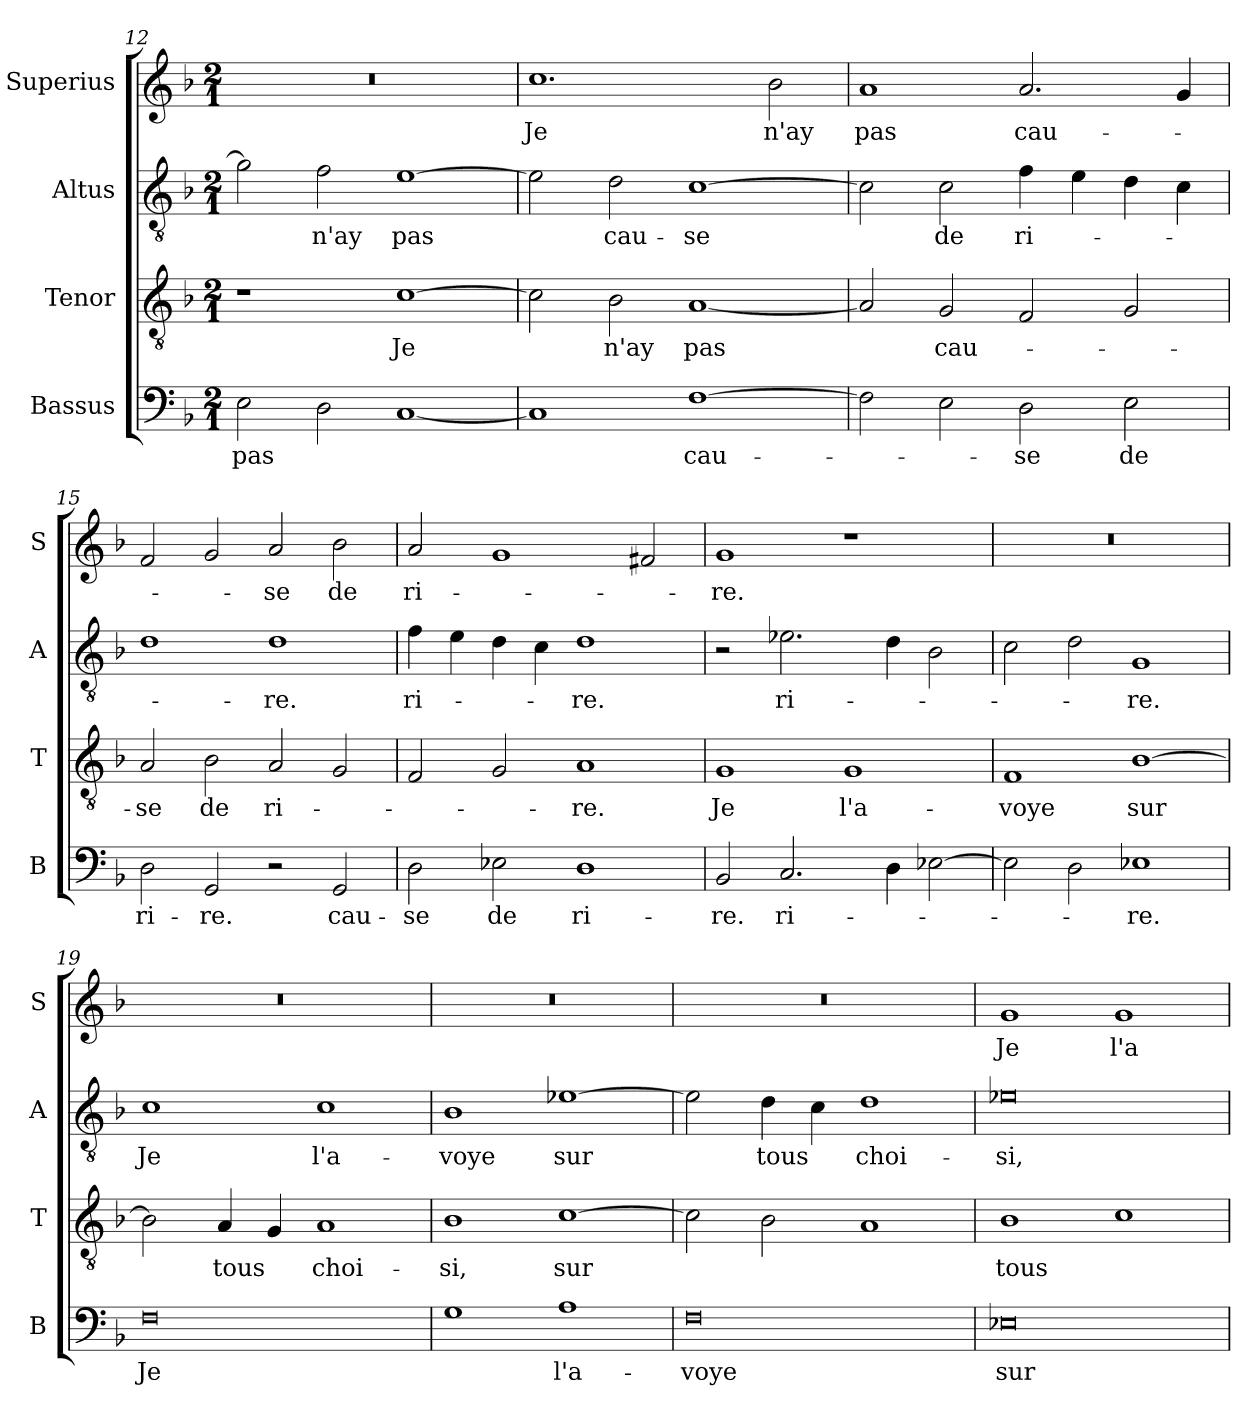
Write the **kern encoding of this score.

**kern	**text	**kern	**text	**kern	**text	**kern	**text
*part4	*part4	*part3	*part3	*part2	*part2	*part1	*part1
*staff4	*staff4	*staff3	*staff3	*staff2	*staff2	*staff1	*staff1
*I"Bassus	*	*I"Tenor	*	*I"Altus	*	*I"Superius	*
*I'B	*	*I'T	*	*I'A	*	*I'S	*
*clefF4	*	*clefGv2	*	*clefGv2	*	*clefG2	*
*k[b-]	*	*k[b-]	*	*k[b-]	*	*k[b-]	*
*M2/1	*	*M2/1	*	*M2/1	*	*M2/1	*
=12	=12	=12	=12	=12	=12	=12	=12
2E\	pas	1r	.	2g\]	.	0r	.
2D\	.	.	.	2f\	n'ay	.	.
[1C	.	[1c	Je	[1e	pas	.	.
=13	=13	=13	=13	=13	=13	=13	=13
1C]	.	2c\]	.	2e\]	.	1.cc	Je
.	.	2B-\	n'ay	2d\	cau-	.	.
[1F	cau-	[1A	pas	[1c	-se	.	.
.	.	.	.	.	.	2b-\	n'ay
=14	=14	=14	=14	=14	=14	=14	=14
2F\]	.	2A/]	.	2c\]	.	1a	pas
2E\	.	2G/	cau-	2c\	de	.	.
2D\	-se	2F/	.	4f\	ri-	2.a/	cau-
.	.	.	.	4e\	.	.	.
2E\	de	2G/	.	4d\	.	.	.
.	.	.	.	4c\	.	4g/	.
=15	=15	=15	=15	=15	=15	=15	=15
2D\	ri-	2A/	-se	1d	.	2f/	.
2GG/	-re.	2B-\	de	.	.	2g/	.
2r	.	2A/	ri-	1d	-re.	2a/	-se
2GG/	cau-	2G/	.	.	.	2b-\	de
=16	=16	=16	=16	=16	=16	=16	=16
2D\	-se	2F/	.	4f\	ri-	2a/	ri-
.	.	.	.	4e\	.	.	.
2E-X\	de	2G/	.	4d\	.	1g	.
.	.	.	.	4c\	.	.	.
1D	ri-	1A	-re.	1d	-re.	.	.
.	.	.	.	.	.	2f#X/	.
=17	=17	=17	=17	=17	=17	=17	=17
2BB-/	-re.	1G	Je	2r	.	1g	-re.
2.C/	ri-	.	.	2.e-X\	ri-	.	.
.	.	1G	l'a-	.	.	1r	.
4D\	.	.	.	4d\	.	.	.
[2E-X\	.	.	.	2B-\	.	.	.
=18	=18	=18	=18	=18	=18	=18	=18
2E-\]	.	1F	-voye	2c\	.	0r	.
2D\	.	.	.	2d\	.	.	.
1E-X	-re.	[1B-	sur	1G	-re.	.	.
=19	=19	=19	=19	=19	=19	=19	=19
0F	Je	2B-\]	.	1c	Je	0r	.
.	.	4A/	tous	.	.	.	.
.	.	4G/	.	.	.	.	.
.	.	1A	choi-	1c	l'a-	.	.
=20	=20	=20	=20	=20	=20	=20	=20
1G	.	1B-	-si,	1B-	-voye	0r	.
1A	l'a-	[1c	sur	[1e-X	sur	.	.
=21	=21	=21	=21	=21	=21	=21	=21
0F	-voye	2c\]	.	2e-\]	.	0r	.
.	.	2B-\	.	4d\	tous	.	.
.	.	.	.	4c\	.	.	.
.	.	1A	.	1d	choi-	.	.
=22	=22	=22	=22	=22	=22	=22	=22
0E-X	sur	1B-	tous	0e-X	-si,	1g	Je
.	.	1c	.	.	.	1g	l'a-
=	=	=	=	=	=	=	=
*-	*-	*-	*-	*-	*-	*-	*-
